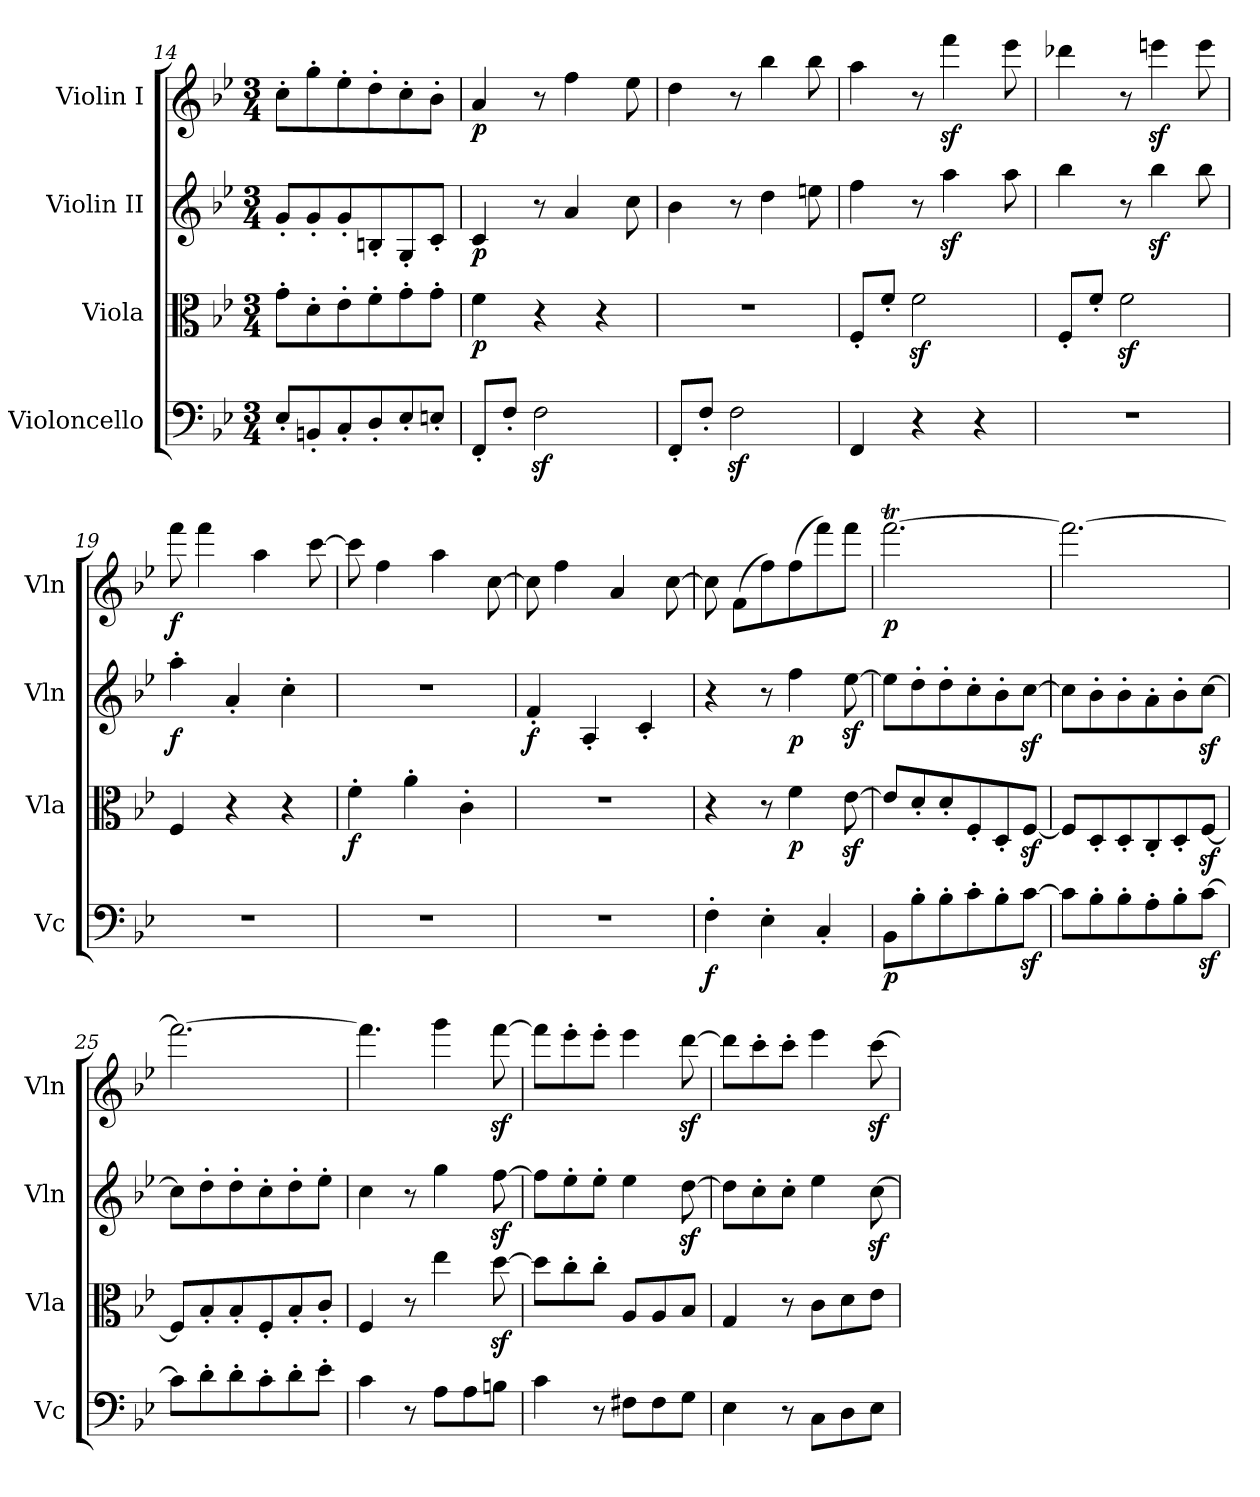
**kern	**dynam	**kern	**dynam	**kern	**dynam	**kern	**dynam
*part4	*part4	*part3	*part3	*part2	*part2	*part1	*part1
*staff4	*staff4	*staff3	*staff3	*staff2	*staff2	*staff1	*staff1
*I"Violoncello	*	*I"Viola	*	*I"Violin II	*	*I"Violin I	*
*I'Vc	*	*I'Vla	*	*I'Vln	*	*I'Vln	*
*clefF4	*	*clefC3	*	*clefG2	*	*clefG2	*
*k[b-e-]	*	*k[b-e-]	*	*k[b-e-]	*	*k[b-e-]	*
*B-:	*	*B-:	*	*B-:	*	*B-:	*
*M3/4	*	*M3/4	*	*M3/4	*	*M3/4	*
=14	=14	=14	=14	=14	=14	=14	=14
8E-'L	.	8g'L	.	8g'L	.	8cc'L	.
8BBn'	.	8d'	.	8g'	.	8gg'	.
8C'	.	8e-'	.	8g'	.	8ee-'	.
8D'	.	8f'	.	8Bn'	.	8dd'	.
8E-'	.	8g'	.	8G'	.	8cc'	.
8En'J	.	8g'J	.	8c'J	.	8b-'J	.
=15	=15	=15	=15	=15	=15	=15	=15
8FF'L	.	4f	p	4c	p	4a	p
8F'J	.	.	.	.	.	.	.
2Fz	.	4r	.	8r	.	8r	.
.	.	.	.	4a	.	4ff	.
.	.	4r	.	.	.	.	.
.	.	.	.	8cc	.	8ee-	.
=16	=16	=16	=16	=16	=16	=16	=16
8FF'L	.	2.r	.	4b-	.	4dd	.
8F'J	.	.	.	.	.	.	.
2Fz	.	.	.	8r	.	8r	.
.	.	.	.	4dd	.	4bb-	.
.	.	.	.	8een	.	8bb-	.
=17	=17	=17	=17	=17	=17	=17	=17
4FF	.	8F'L	.	4ff	.	4aa	.
.	.	8f'J	.	.	.	.	.
4r	.	2fz	.	8r	.	8r	.
.	.	.	.	4aaz	.	4fffz	.
4r	.	.	.	.	.	.	.
.	.	.	.	8aa	.	8eee-	.
=18	=18	=18	=18	=18	=18	=18	=18
2.r	.	8F'L	.	4bb-	.	4ddd-X	.
.	.	8f'J	.	.	.	.	.
.	.	2fz	.	8r	.	8r	.
.	.	.	.	4bb-z	.	4eeenz	.
.	.	.	.	8bb-	.	8eee	.
=19	=19	=19	=19	=19	=19	=19	=19
2.r	.	4F	.	4aa'	f	8fff	f
.	.	.	.	.	.	4fff	.
.	.	4r	.	4a'	.	.	.
.	.	.	.	.	.	4aa	.
.	.	4r	.	4cc'	.	.	.
.	.	.	.	.	.	[8ccc	.
=20	=20	=20	=20	=20	=20	=20	=20
2.r	.	4f'	f	2.r	.	8ccc]	.
.	.	.	.	.	.	4ff	.
.	.	4a'	.	.	.	.	.
.	.	.	.	.	.	4aa	.
.	.	4c'	.	.	.	.	.
.	.	.	.	.	.	[8cc	.
=21	=21	=21	=21	=21	=21	=21	=21
2.r	.	2.r	.	4f'	f	8cc]	.
.	.	.	.	.	.	4ff	.
.	.	.	.	4A'	.	.	.
.	.	.	.	.	.	4a	.
.	.	.	.	4c'	.	.	.
.	.	.	.	.	.	[8cc	.
=22	=22	=22	=22	=22	=22	=22	=22
4F'	f	4r	.	4r	.	8cc]	.
.	.	.	.	.	.	(8fL	.
4E-'	.	8r	.	8r	.	8ff)	.
.	.	4f	p	4ff	p	(8ff	.
4C'	.	.	.	.	.	8fff)	.
.	.	[8e-z	.	[8ee-z	.	8fffJ	.
=23	=23	=23	=23	=23	=23	=23	=23
8BB-L	p	8e-L]	.	8ee-L]	.	[2.fffT	p
8B-'	.	8d'	.	8dd'	.	.	.
8B-'	.	8d'	.	8dd'	.	.	.
8c'	.	8F'	.	8cc'	.	.	.
8B-'	.	8D'	.	8b-'	.	.	.
[8czJ	.	[8FzJ	.	[8cczJ	.	.	.
=24	=24	=24	=24	=24	=24	=24	=24
8cL]	.	8FL]	.	8ccL]	.	2.fff_	.
8B-'	.	8D'	.	8b-'	.	.	.
8B-'	.	8D'	.	8b-'	.	.	.
8A'	.	8C'	.	8a'	.	.	.
8B-'	.	8D'	.	8b-'	.	.	.
[8czJ	.	[8FzJ	.	[8cczJ	.	.	.
=25	=25	=25	=25	=25	=25	=25	=25
8cL]	.	8FL]	.	8ccL]	.	2.fff_	.
8d'	.	8B-'	.	8dd'	.	.	.
8d'	.	8B-'	.	8dd'	.	.	.
8c'	.	8F'	.	8cc'	.	.	.
8d'	.	8B-'	.	8dd'	.	.	.
8e-'J	.	8c'J	.	8ee-'J	.	.	.
=26	=26	=26	=26	=26	=26	=26	=26
4c	.	4F	.	4cc	.	4.fff]	.
8r	.	8r	.	8r	.	.	.
8AL	.	4ee-	.	4gg	.	4ggg	.
8A	.	.	.	.	.	.	.
8BnJ	.	[8ddz	.	[8ffz	.	[8fffz	.
=27	=27	=27	=27	=27	=27	=27	=27
4c	.	8ddL]	.	8ffL]	.	8fffL]	.
.	.	8cc'	.	8ee-'	.	8eee-'	.
8r	.	8cc'J	.	8ee-'J	.	8eee-'J	.
8F#XL	.	8AL	.	4ee-	.	4eee-	.
8F#	.	8A	.	.	.	.	.
8GJ	.	8B-J	.	[8ddz	.	[8dddz	.
=28	=28	=28	=28	=28	=28	=28	=28
4E-	.	4G	.	8ddL]	.	8dddL]	.
.	.	.	.	8cc'	.	8ccc'	.
8r	.	8r	.	8cc'J	.	8ccc'J	.
8CL	.	8cL	.	4ee-	.	4eee-	.
8D	.	8d	.	.	.	.	.
8E-J	.	8e-J	.	[8ccz	.	[8cccz	.
=	=	=	=	=	=	=	=
*-	*-	*-	*-	*-	*-	*-	*-
